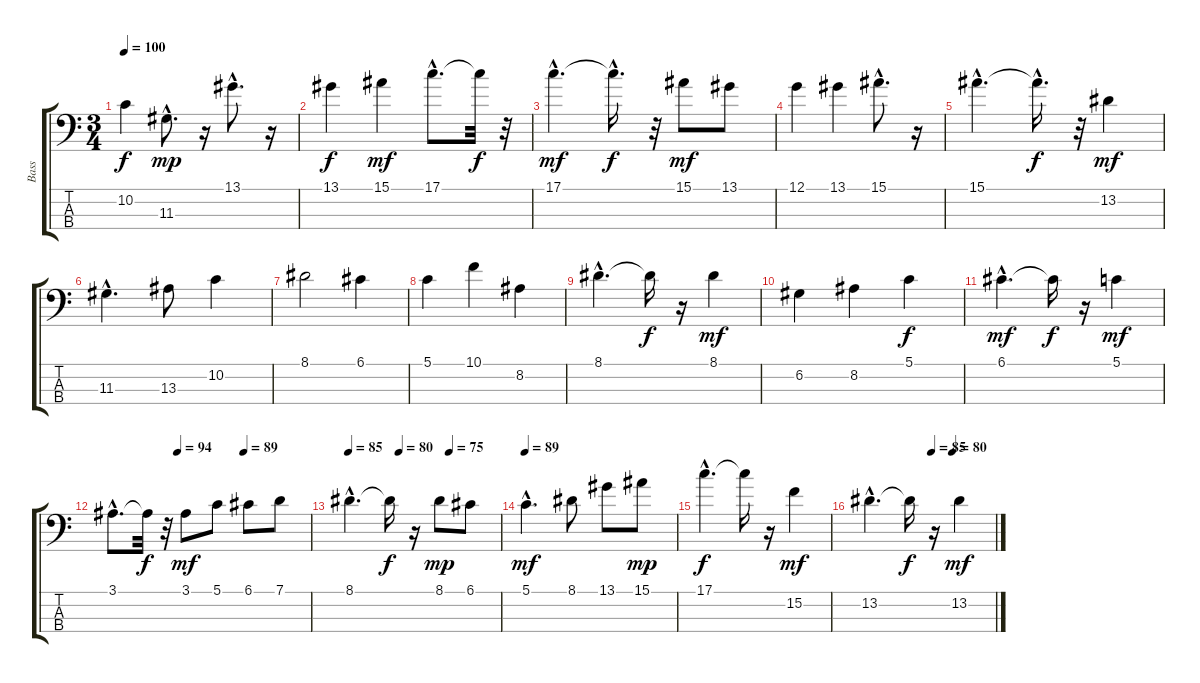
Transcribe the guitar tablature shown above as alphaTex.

\track ("Bass" "Bass") {instrument electricbassfinger}
\staff {score tabs}
\tuning (G2 D2 A1 E1) {hide}
\ts (3 4)
\tempo 100
\clef f4
\ks c
10.2.4{dy f} 11.3{hac}.8{d dy mp} r.16 13.1{hac}.8{d} r.16 |
13.1.4{dy f} 15.1.4{dy mf} 17.1{hac}.8{d} 17.1{t}.32{dy f} r.32 |
17.1{hac}.4{d dy mf} 17.1{hac t}.16{d dy f} r.32 15.1.8{dy mf} 13.1.8 |
12.1.4 13.1.4 15.1{hac}.8{d} r.16 |
15.1{hac}.4{d} 15.1{hac t}.16{d dy f} r.32 13.2.4{dy mf} |
11.3{hac}.4{d} 13.3.8 10.2.4 |
8.1.2 6.1.4 |
5.1.4 10.1.4 8.2.4 |
8.1{hac}.4{d} 8.1{t}.16{dy f} r.16 8.1.4{dy mf} |
6.2.4 8.2.4 5.1.4{dy f} |
6.1{hac}.4{d dy mf} 6.1{t}.16{dy f} r.16 5.1.4{dy mf} |
\tempo (94 0.3333333333333333)
\tempo (89 0.6666666666666666)
3.1{hac}.8{d} 3.1{t}.32{dy f} r.32 3.1.8{dy mf} 5.1.8 6.1.8 7.1.8 |
\tempo 85
\tempo (80 0.3333333333333333)
\tempo (75 0.6666666666666666)
8.1{hac}.4{d} 8.1{t}.16{dy f} r.16 8.1.8{dy mp} 6.1.8 |
\tempo 89
5.1{hac}.4{d dy mf} 8.1.8 13.1.8 15.1.8{dy mp} |
17.1{hac}.4{d dy f} 17.1{t}.16 r.16 15.2.4{dy mf} |
\tempo (85 0.5)
\tempo (80 0.6666666666666666)
13.2{hac}.4{d} 13.2{t}.16{dy f} r.16 13.2.4{dy mf}
